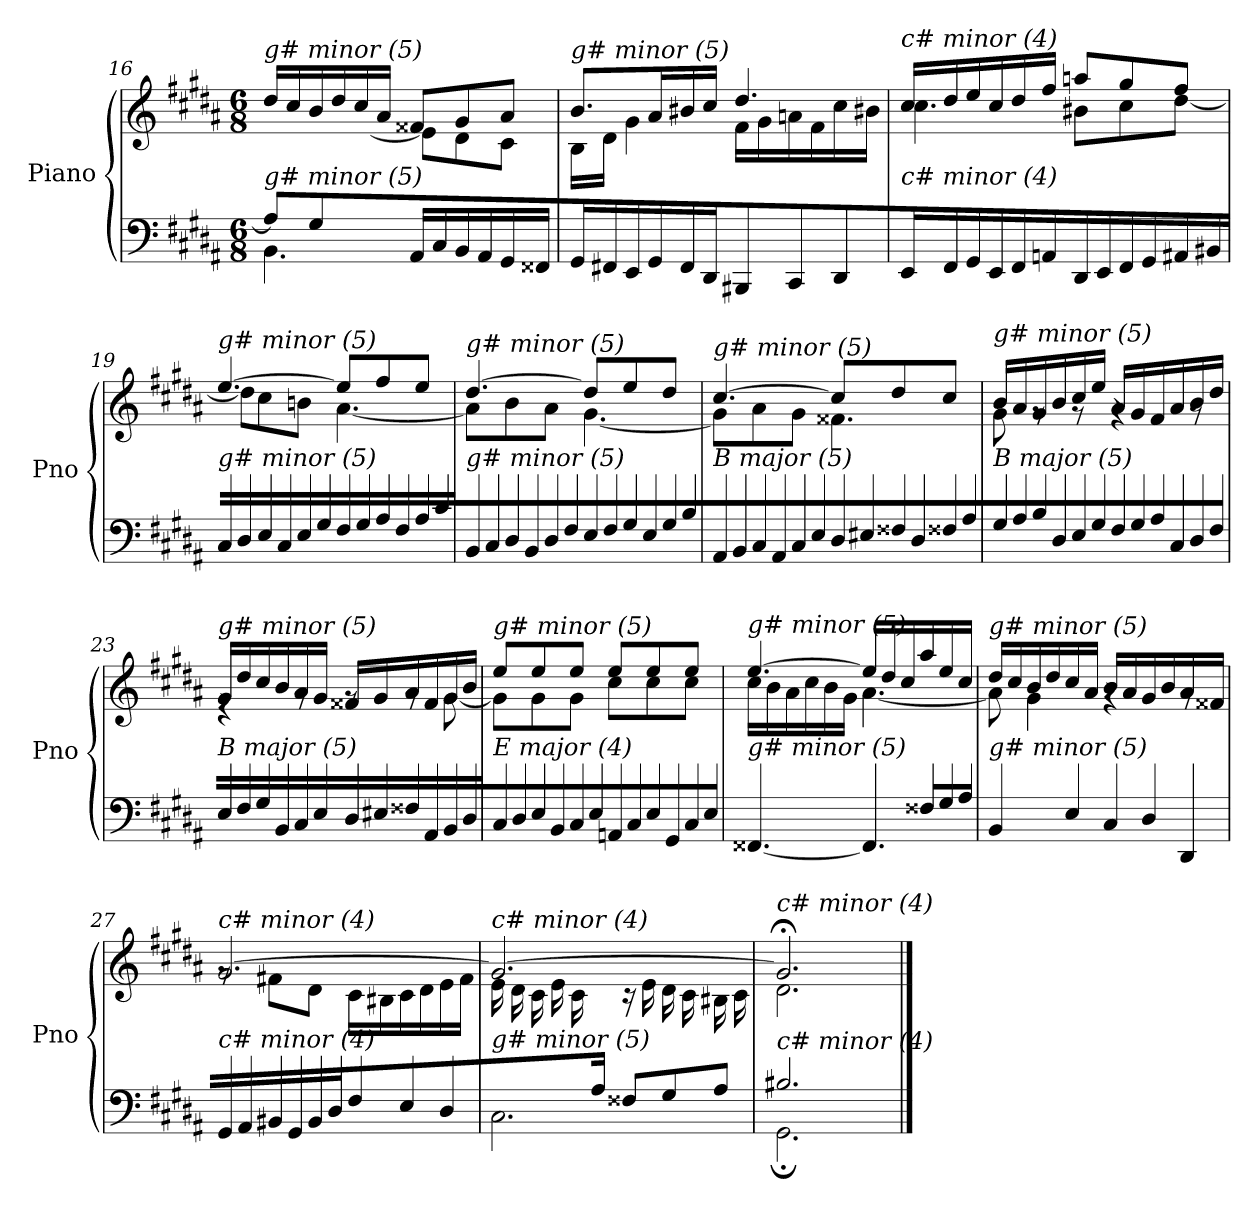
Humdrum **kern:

**kern	**kern
*part1	*part1
*staff2	*staff1
*I"Piano	*
*I'Pno	*
*clefF4	*clefG2
*k[f#c#g#d#a#]	*k[f#c#g#d#a#]
*M6/8	*M6/8
=16	=16
*^	*^
!	!	!LO:TX:i:t=g# minor (5)	!
!LO:TX:i:t=g# minor (5)	!	!	!
8A#/L]	4.BB\	16dd#/LL	4ryy
.	.	16cc#/	.
8G#/	.	16b/	.
.	.	16dd#/	.
2ryy	.	16cc#/	[8e\J
.	.	16a#/JJ	.
.	16AA#/LL	8f##X/L	8e\L]
.	16C#/	.	.
.	16BB/	8g#/	8d#\
.	16AA#/	.	.
.	16GG#/	8a#/J	8c#\J
.	16FF##X/JJ	.	.
!!LO:LB:g=z	!!
=17	=17	=17	=17
!	!	!LO:TX:i:t=g# minor (5)	!
!LO:TX:i:t=c# minor (4)	!	!	!
*v	*v	*	*
16GG#/LL	8.b/L	16B\LL
16FF#X/	.	16d#\JJ
16EE/	.	4g#\
16GG#/	16a#/L	.
16FF#/	16b#X/	.
16DD#/JJ	16cc#/JJ	.
8BBB#X/L	4.dd#/	16f#\LL
.	.	16g#\
8CC#/	.	16an\
.	.	16f#\
8DD#/J	.	16cc#\
.	.	16b#X\JJ
=18	=18	=18
!	!LO:TX:i:t=c# minor (4)	!
!LO:TX:i:t=c# minor (4)	!	!
16EE/LL	16cc#/LL	4.cc#\
16FF#/	16dd#/	.
16GG#/	16ee/	.
16EE/	16cc#/	.
16FF#/	16dd#/	.
16AAn/JJ	16ff#/JJ	.
16DD#/LL	8aan/L	8b#X\L
16EE/	.	.
16FF#/	8gg#/	8cc#\
16GG#/	.	.
16AA#X/	8ff#/J	[8dd#\J
16BB#X/JJ	.	.
=19	=19	=19
!	!LO:TX:i:t=g# minor (5)	!
!LO:TX:i:t=g# minor (5)	!	!
16C#\LL	[4.ee/	8dd#\L]
16D#\	.	.
16E\	.	8cc#\
16C#\	.	.
16E\	.	8bn\J
16G#\JJ	.	.
16F#\LL	8ee/L]	[4.a#\
16G#\	.	.
16A#\	8ff#/	.
16F#\	.	.
16A#\	8ee/J	.
16c#\JJ	.	.
!!LO:LB:g=z	!!
=20	=20	=20
!	!LO:TX:i:t=g# minor (5)	!
!LO:TX:i:t=g# minor (5)	!	!
16BB\LL	[4.dd#/	8a#\L]
16C#\	.	.
16D#\	.	8b\
16BB\	.	.
16D#\	.	8a#\J
16F#\JJ	.	.
16E\LL	8dd#/L]	[4.g#\
16F#\	.	.
16G#\	8ee/	.
16E\	.	.
16G#\	8dd#/J	.
16B\JJ	.	.
=21	=21	=21
!	!LO:TX:i:t=g# minor (5)	!
!LO:TX:i:t=B major (5)	!	!
16AA#/LL	[4.cc#/	8g#\L]
16BB/	.	.
16C#/	.	8a#\
16AA#/	.	.
16C#/	.	8g#\J
16E/JJ	.	.
16D#\LL	8cc#/L]	4.f##X\
16E#X\	.	.
16F##X\	8dd#/	.
16D#\	.	.
16F##X\	8cc#/J	.
16A#\JJ	.	.
=22	=22	=22
!	!LO:TX:i:t=g# minor (5)	!
!LO:TX:i:t=B major (5)	!	!
16G#\LL	16b/LL	8g#\
16A#\	16a#/	.
16B\	16g#/	8rg
16D#\	16b/	.
16E\	16cc#/	8rg
16G#\JJ	16ee/JJ	.
16F#\LL	16a#/LL	4rg
16G#\	16g#/	.
16A#\	16f#/	.
16C#\	16a#/	.
16D#\	16b/	8rg
16F#\JJ	16dd#/JJ	.
!!LO:LB:g=z	!!
=23	=23	=23
!	!LO:TX:i:t=g# minor (5)	!
!LO:TX:i:t=B major (5)	!	!
16E\LL	16g#/LL	4re
16F#\	16dd#/	.
16G#\	16cc#/	.
16BB\	16b/	.
16C#\	16a#/	8rg
16E\JJ	16g#/JJ	.
16D#/LL	16f##X/LL	8rg
16E#X/	16g#/	.
16F##X/	16a#/	8rg
16AA#/	16f##/	.
16BB/	16g#/	[8g#\
16D#/JJ	16b/JJ	.
=24	=24	=24
!	!LO:TX:i:t=g# minor (5)	!
!LO:TX:i:t=E major (4)	!	!
16C#/LL	8ee/L	8g#\L]
16D#/	.	.
16E/	8ee/	8g#\
16BB/	.	.
16C#/	8ee/J	8g#\J
16E/JJ	.	.
16AAn/LL	8ee/L	8cc#\L
16C#/	.	.
16E/	8ee/	8cc#\
16GG#/	.	.
16C#/	8ee/J	8cc#\J
16E/JJ	.	.
=25	=25	=25
!	!LO:TX:i:t=g# minor (5)	!
!LO:TX:i:t=g# minor (5)	!	!
[4.FF##X/	[4.ee/	16cc#\LL
.	.	16b\
.	.	16a#\
.	.	16cc#\
.	.	16b\
.	.	16g#\JJ
8.FF##\L]	16ee/LL]	[4.a#\
.	16dd#/	.
.	16cc#/	.
16F##X\L	16aa#/	.
16G#\	16ee/	.
16A#\JJ	16cc#/JJ	.
!!LO:LB:g=z	!!
=26	=26	=26
!	!LO:TX:i:t=g# minor (5)	!
!LO:TX:i:t=g# minor (5)	!	!
4BB/	16dd#/LL	8a#\]
.	16cc#/	.
.	16b/	4g#\
.	16dd#/	.
8E\	16cc#/	.
.	16a#/JJ	.
8C#/L	16b/LL	4rg
.	16a#/	.
8D#/	16g#/	.
.	16b/	.
8DD#/J	16a#/	8rg
.	16f##X/JJ	.
=27	=27	=27
!	!LO:TX:i:t=c# minor (4)	!
!LO:TX:i:t=c# minor (4)	!	!
16GG#/LL	[2.g#/	8rg
16AA#/	.	.
16BB#X/	.	8f#X\L
16GG#/	.	.
16BB#/	.	8d#\J
16D#/JJ	.	.
8F#\L	.	16c#\LL
.	.	16B#X\
8E\	.	16c#\
.	.	16d#\
8D#\J	.	16e\
.	.	16f#\JJ
=28	=28	=28
*^	*	*^
*	*^	*	*	*
!	!	!	!LO:TX:i:t=c# minor (4)	!	!
!LO:TX:i:t=g# minor (5)	!	!	!	!	!
4ryy	2.C#\	4.ryy	2.g#/_	16e\LL	4.ryy
.	.	.	.	16d#\	.
.	.	.	.	16c#\	.
.	.	.	.	16e\	.
16ryy	.	.	.	16c#\	.
16A#/JJ	.	.	.	16ryy	.
4.ryy	.	8F##X/L	.	16r	4.ryy
.	.	.	.	16e\LL	.
.	.	8G#/	.	16d#\	.
.	.	.	.	16c#\	.
.	.	8A#/J	.	16B#X\	.
.	.	.	.	16c#\JJ	.
*	*v	*v	*	*	*
*	*	*	*v	*v
=29	=29	=29	=29
!	!	!LO:TX:i:t=c# minor (4)	!
!LO:TX:i:t=c# minor (4)	!	!	!
2.B#X/	2.GG#;\	2.g#;</]	2.d#\
*v	*v	*	*
*	*v	*v
==	==
*-	*-
